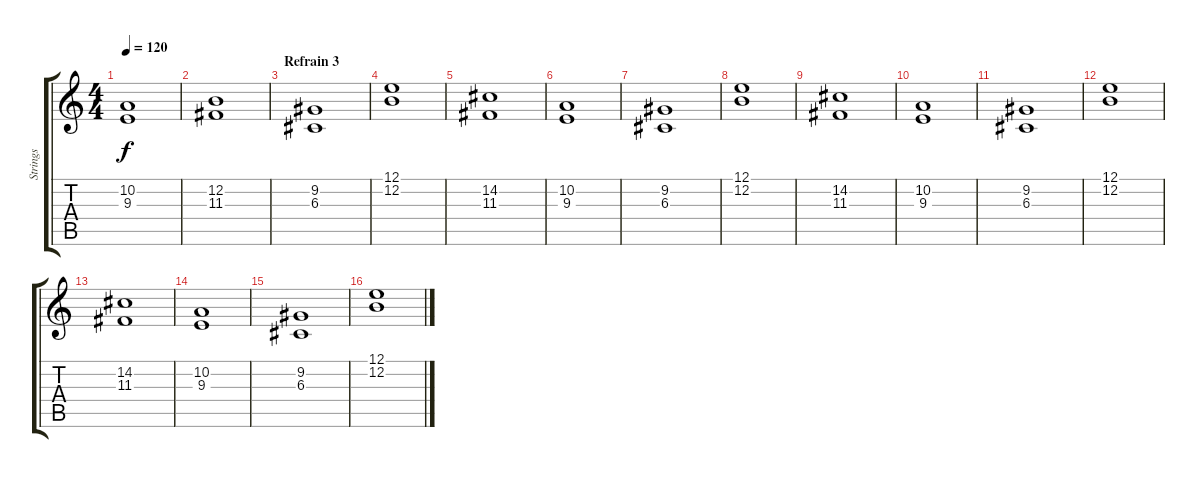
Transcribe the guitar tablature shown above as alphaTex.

\track ("Strings" "Strings") {instrument stringensemble1}
\staff {score tabs}
\tuning (E4 B3 G3 D3 A2 E2) {hide}
\ts (4 4)
\tempo 120
\clef g2
\ks c
(10.2 9.3).1{dy f} |
(12.2 11.3).1 |
\section ("" "Refrain 3")
(9.2 6.3).1 |
(12.1 12.2).1 |
(14.2 11.3).1 |
(10.2 9.3).1 |
(9.2 6.3).1 |
(12.1 12.2).1 |
(14.2 11.3).1 |
(10.2 9.3).1 |
(9.2 6.3).1 |
(12.1 12.2).1 |
(14.2 11.3).1 |
(10.2 9.3).1 |
(9.2 6.3).1 |
(12.1 12.2).1
